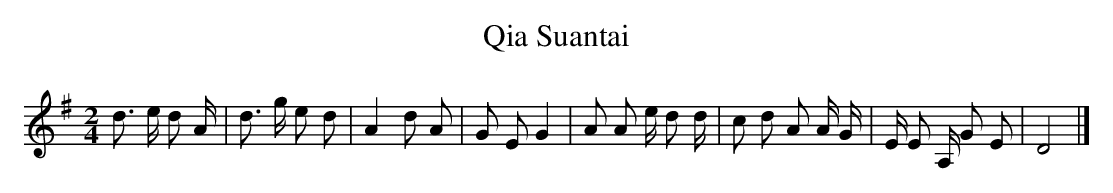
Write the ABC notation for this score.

X:1
T: Qia Suantai
L: 1/8
M: 2/4
K: G
d> e d A/ [I:setbarnb 1]|
d> g e d |
A2d A |
G EG2 |
A A e/ d d/ |
c d A A/ G/ |
E/ E A,/ G E |
D4 |]
